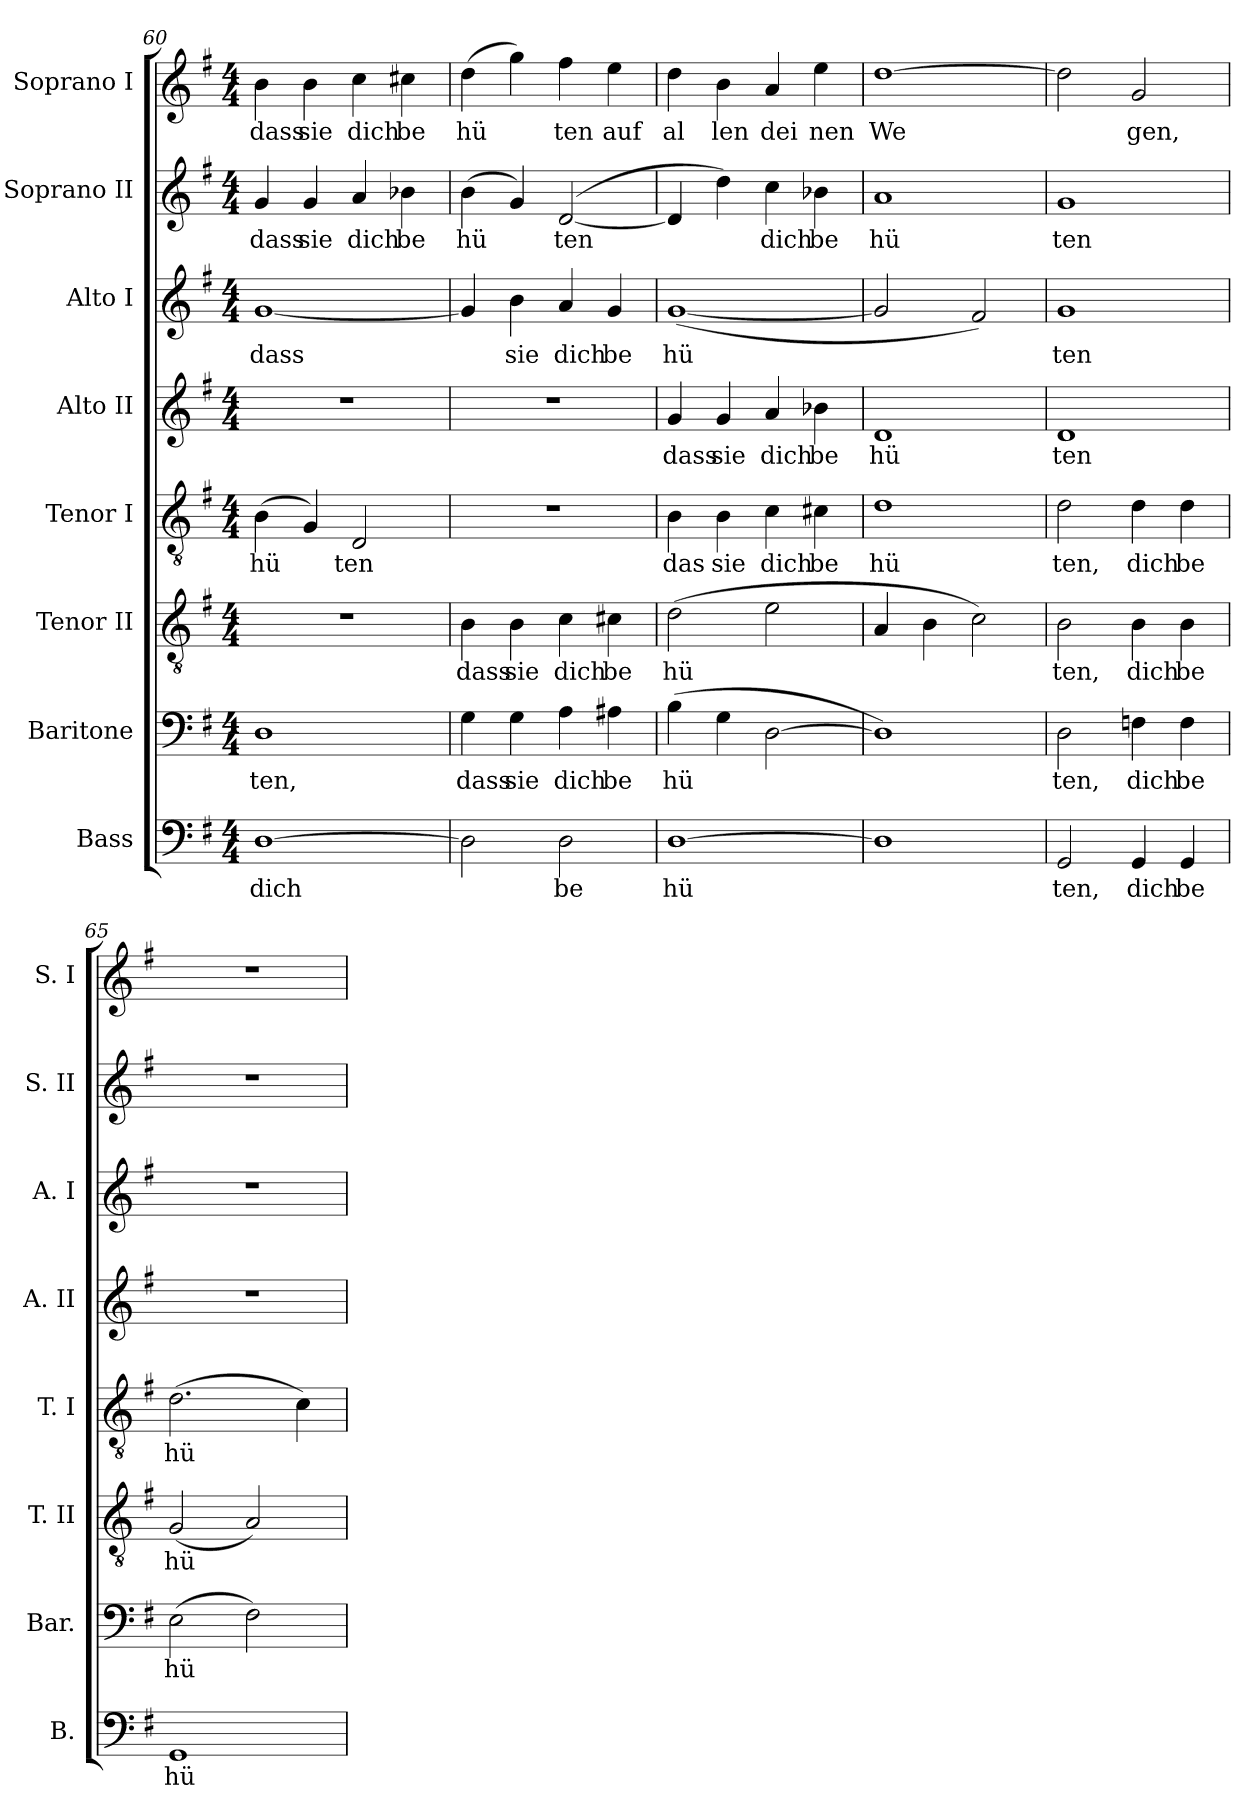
**kern	**text	**kern	**text	**kern	**text	**kern	**text	**kern	**text	**kern	**text	**kern	**text	**kern	**text
*part8	*part8	*part7	*part7	*part6	*part6	*part5	*part5	*part4	*part4	*part3	*part3	*part2	*part2	*part1	*part1
*staff8	*staff8	*staff7	*staff7	*staff6	*staff6	*staff5	*staff5	*staff4	*staff4	*staff3	*staff3	*staff2	*staff2	*staff1	*staff1
*I"Bass	*	*I"Baritone	*	*I"Tenor II	*	*I"Tenor I	*	*I"Alto II	*	*I"Alto I	*	*I"Soprano II	*	*I"Soprano I	*
*I'B.	*	*I'Bar.	*	*I'T. II	*	*I'T. I	*	*I'A. II	*	*I'A. I	*	*I'S. II	*	*I'S. I	*
*clefF4	*	*clefF4	*	*clefGv2	*	*clefGv2	*	*clefG2	*	*clefG2	*	*clefG2	*	*clefG2	*
*k[f#]	*	*k[f#]	*	*k[f#]	*	*k[f#]	*	*k[f#]	*	*k[f#]	*	*k[f#]	*	*k[f#]	*
*M4/4	*	*M4/4	*	*M4/4	*	*M4/4	*	*M4/4	*	*M4/4	*	*M4/4	*	*M4/4	*
=60	=60	=60	=60	=60	=60	=60	=60	=60	=60	=60	=60	=60	=60	=60	=60
[1D	dich	1D	ten,	1r	.	(4B\	hü	1r	.	[1g	dass	4g/	dass	4b\	dass
.	.	.	.	.	.	4G/)	.	.	.	.	.	4g/	sie	4b\	sie
.	.	.	.	.	.	2D/	ten	.	.	.	.	4a/	dich	4cc\	dich
.	.	.	.	.	.	.	.	.	.	.	.	4b-X\	be	4cc#X\	be
=61	=61	=61	=61	=61	=61	=61	=61	=61	=61	=61	=61	=61	=61	=61	=61
2D\]	.	4G\	dass	4B\	dass	1r	.	1r	.	4g/]	.	(4b\	hü	(4dd\	hü
.	.	4G\	sie	4B\	sie	.	.	.	.	4b\	sie	4g/)	.	4gg\)	.
2D\	be	4A\	dich	4c\	dich	.	.	.	.	4a/	dich	([2d/	ten	4ff#\	ten
.	.	4A#X\	be	4c#X\	be	.	.	.	.	4g/	be	.	.	4ee\	auf
!!LO:PB:g=z
=62	=62	=62	=62	=62	=62	=62	=62	=62	=62	=62	=62	=62	=62	=62	=62
[1D	hü	(4B\	hü	(2d\	hü	4B\	das	4g/	dass	([1g	hü	4d/]	.	4dd\	al
.	.	4G\	.	.	.	4B\	sie	4g/	sie	.	.	4dd\)	.	4b\	len
.	.	[2D\	.	2e\	.	4c\	dich	4a/	dich	.	.	4cc\	dich	4a/	dei
.	.	.	.	.	.	4c#X\	be	4b-X\	be	.	.	4b-X\	be	4ee\	nen
=63	=63	=63	=63	=63	=63	=63	=63	=63	=63	=63	=63	=63	=63	=63	=63
1D]	.	1D])	.	4A/	.	1d	hü	1d	hü	2g/]	.	1a	hü	[1dd	We
.	.	.	.	4B\	.	.	.	.	.	.	.	.	.	.	.
.	.	.	.	2c\)	.	.	.	.	.	2f#/)	.	.	.	.	.
=64	=64	=64	=64	=64	=64	=64	=64	=64	=64	=64	=64	=64	=64	=64	=64
2GG/	ten,	2D\	ten,	2B\	ten,	2d\	ten,	1d	ten	1g	ten	1g	ten	2dd\]	.
4GG/	dich	4Fn\	dich	4B\	dich	4d\	dich	.	.	.	.	.	.	2g/	gen,
4GG/	be	4F\	be	4B\	be	4d\	be	.	.	.	.	.	.	.	.
=65	=65	=65	=65	=65	=65	=65	=65	=65	=65	=65	=65	=65	=65	=65	=65
1GG	hü	(2E\	hü	(2G/	hü	(2.d\	hü	1r	.	1r	.	1r	.	1r	.
.	.	2F#\)	.	2A/)	.	.	.	.	.	.	.	.	.	.	.
.	.	.	.	.	.	4c\)	.	.	.	.	.	.	.	.	.
=	=	=	=	=	=	=	=	=	=	=	=	=	=	=	=
*-	*-	*-	*-	*-	*-	*-	*-	*-	*-	*-	*-	*-	*-	*-	*-
